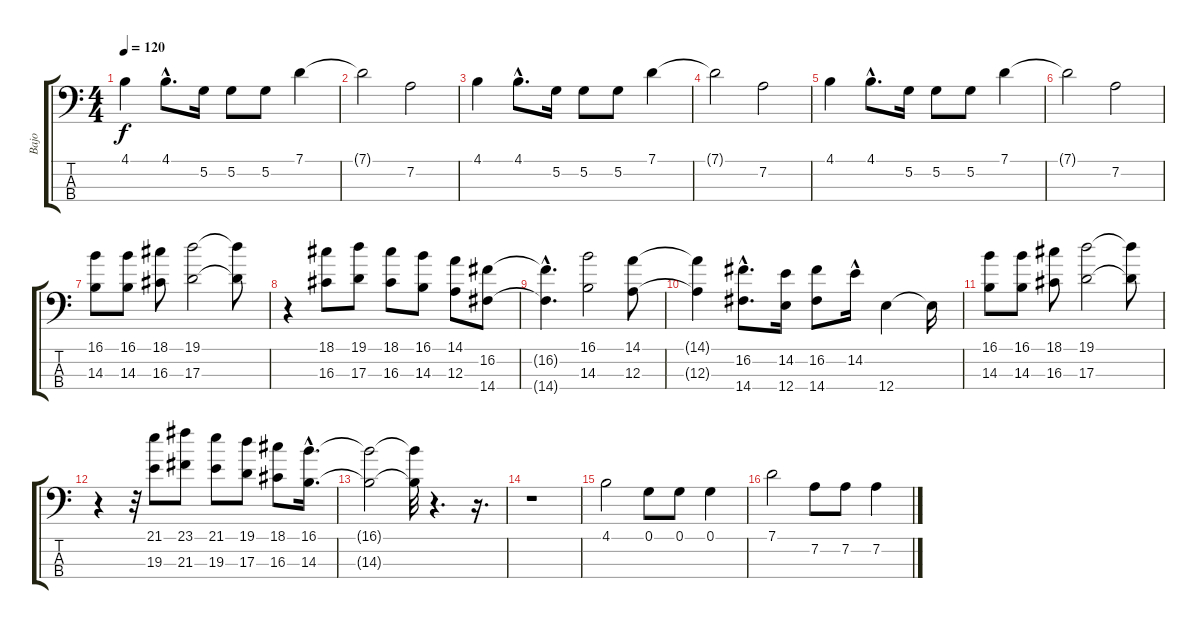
\track ("Bajo" "Bajo") {instrument acousticbass}
\staff {score tabs}
\tuning (G2 D2 A1 E1) {hide}
\ts (4 4)
\tempo 120
\clef f4
\ks c
4.1.4{dy f} 4.1{hac}.8{d} 5.2.16 5.2.8 5.2.8 7.1.4 |
7.1{t}.2 7.2.2 |
4.1.4 4.1{hac}.8{d} 5.2.16 5.2.8 5.2.8 7.1.4 |
7.1{t}.2 7.2.2 |
4.1.4 4.1{hac}.8{d} 5.2.16 5.2.8 5.2.8 7.1.4 |
7.1{t}.2 7.2.2 |
(16.1 14.3).8 (16.1 14.3).8 (18.1 16.3).8 (19.1 17.3).2 (19.1{t} 17.3{t}).8 |
r.4 (18.1 16.3).8 (19.1 17.3).8 (18.1 16.3).8 (16.1 14.3).8 (14.1 12.3).8 (16.2 14.4).8 |
(16.2{hac t} 14.4{hac t}).4{d} (16.1 14.3).2 (14.1 12.3).8 |
(14.1{t} 12.3{t}).4 (16.2{hac} 14.4{hac}).8{d} (14.2 12.4).16 (16.2 14.4).8 14.2{hac}.16 12.4.4 12.4{t}.16 |
(16.1 14.3).8 (16.1 14.3).8 (18.1 16.3).8 (19.1 17.3).2 (19.1{t} 17.3{t}).8 |
r.4 r.32 (21.1 19.3).8 (23.1 21.3).8 (21.1 19.3).8 (19.1 17.3).8 (18.1 16.3).8 (16.1{hac} 14.3{hac}).16{d} |
(16.1{t} 14.3{t}).2 (16.1{t} 14.3{t}).32 r.4{d} r.16{d} |
r.1 |
4.1.2 0.1.8 0.1.8 0.1.4 |
7.1.2 7.2.8 7.2.8 7.2.4
